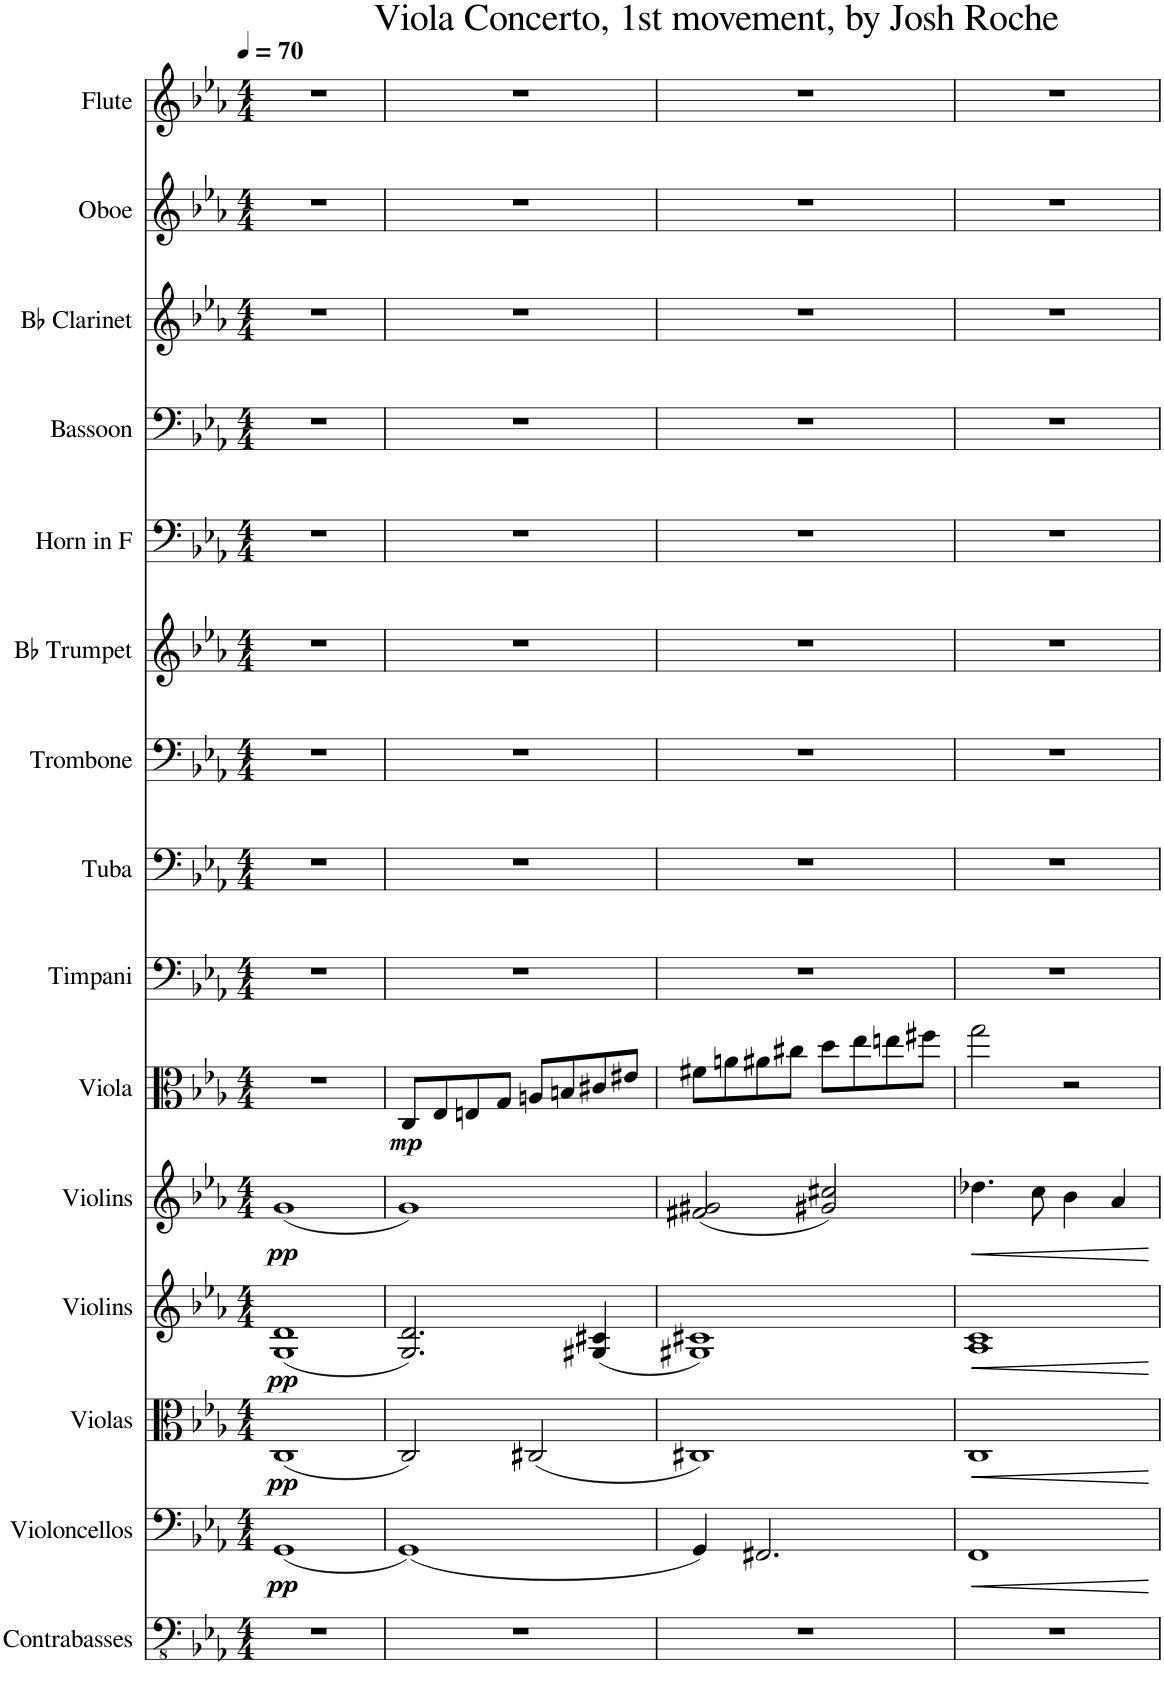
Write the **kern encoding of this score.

**kern	**kern	**dynam	**kern	**dynam	**kern	**dynam	**kern	**dynam	**kern	**dynam	**kern	**kern	**kern	**kern	**kern	**kern	**kern	**kern	**kern
*part15	*part14	*part14	*part13	*part13	*part12	*part12	*part11	*part11	*part10	*part10	*part9	*part8	*part7	*part6	*part5	*part4	*part3	*part2	*part1
*staff15	*staff14	*staff14	*staff13	*staff13	*staff12	*staff12	*staff11	*staff11	*staff10	*staff10	*staff9	*staff8	*staff7	*staff6	*staff5	*staff4	*staff3	*staff2	*staff1
*I"Contrabasses	*I"Violoncellos	*	*I"Violas	*	*I"Violins	*	*I"Violins	*	*I"Viola	*	*I"Timpani	*I"Tuba	*I"Trombone	*I"Bb Trumpet	*I"Horn in F	*I"Bassoon	*I"Bb Clarinet	*I"Oboe	*I"Flute
*I'Cbs.	*I'Vcs.	*	*I'Vlas.	*	*I'Vlns.	*	*I'Vlns.	*	*I'Vla.	*	*I'Timp.	*I'Tba.	*I'Tbn.	*I'Bb Tpt.	*	*I'Bsn.	*I'Bb Cl.	*I'Ob.	*I'Fl.
*clefFv4	*clefF4	*	*clefC3	*	*clefG2	*	*clefG2	*	*clefC3	*	*clefF4	*clefF4	*clefF4	*clefG2	*clefF4	*clefF4	*clefG2	*clefG2	*clefG2
*	*	*	*	*	*	*	*	*	*	*	*	*	*	*ITrd1c2	*ITrd4c7	*	*ITrd1c2	*	*
*k[b-e-a-]	*k[b-e-a-]	*	*k[b-e-a-]	*	*k[b-e-a-]	*	*k[b-e-a-]	*	*k[b-e-a-]	*	*k[b-e-a-]	*k[b-e-a-]	*k[b-e-a-]	*k[b-e-a-]	*k[b-e-a-]	*k[b-e-a-]	*k[b-e-a-]	*k[b-e-a-]	*k[b-e-a-]
*M4/4	*M4/4	*	*M4/4	*	*M4/4	*	*M4/4	*	*M4/4	*	*M4/4	*M4/4	*M4/4	*M4/4	*M4/4	*M4/4	*M4/4	*M4/4	*M4/4
*MM70	*MM70	*	*MM70	*	*MM70	*	*MM70	*	*MM70	*	*MM70	*MM70	*MM70	*MM70	*MM70	*MM70	*MM70	*MM70	*MM70
=1	=1	=1	=1	=1	=1	=1	=1	=1	=1	=1	=1	=1	=1	=1	=1	=1	=1	=1	=1
!	!	!	!	!	!	!	!	!	!	!	!	!	!	!	!	!	!	!	!LO:TX:a:t=Viola Concerto, 1st movement, by Josh Roche
!	!	!LO:DY:b	!	!LO:DY:b	!	!LO:DY:b	!	!LO:DY:b	!	!	!	!	!	!	!	!	!	!	!
1r	(1GG	pp	(1C	pp	(1G 1d	pp	(1g	pp	1r	.	1r	1r	1r	1r	1r	1r	1r	1r	1r
=2	=2	=2	=2	=2	=2	=2	=2	=2	=2	=2	=2	=2	=2	=2	=2	=2	=2	=2	=2
!	!	!	!	!	!	!	!	!	!	!LO:DY:b	!	!	!	!	!	!	!	!	!
1r	(1GG)	.	2C/)	.	2.G/ 2.d/)	.	1g)	.	8C/L	mp	1r	1r	1r	1r	1r	1r	1r	1r	1r
.	.	.	.	.	.	.	.	.	8E-/	.	.	.	.	.	.	.	.	.	.
.	.	.	.	.	.	.	.	.	8En/	.	.	.	.	.	.	.	.	.	.
.	.	.	.	.	.	.	.	.	8G/J	.	.	.	.	.	.	.	.	.	.
.	.	.	(2C#X/	.	.	.	.	.	8An/L	.	.	.	.	.	.	.	.	.	.
.	.	.	.	.	.	.	.	.	8Bn/	.	.	.	.	.	.	.	.	.	.
.	.	.	.	.	(4G#X/ 4c#X/	.	.	.	8c#X/	.	.	.	.	.	.	.	.	.	.
.	.	.	.	.	.	.	.	.	8e#X/J	.	.	.	.	.	.	.	.	.	.
=3	=3	=3	=3	=3	=3	=3	=3	=3	=3	=3	=3	=3	=3	=3	=3	=3	=3	=3	=3
1r	4GG/)	.	1C#X)	.	1G#X 1c#X)	.	(2f#X/ 2g#X/	.	8f#X\L	.	1r	1r	1r	1r	1r	1r	1r	1r	1r
.	.	.	.	.	.	.	.	.	8an\	.	.	.	.	.	.	.	.	.	.
.	2.FF#X/	.	.	.	.	.	.	.	8a#X\	.	.	.	.	.	.	.	.	.	.
.	.	.	.	.	.	.	.	.	8cc#X\J	.	.	.	.	.	.	.	.	.	.
.	.	.	.	.	.	.	2g#X/ 2cc#X/)	.	8dd\L	.	.	.	.	.	.	.	.	.	.
.	.	.	.	.	.	.	.	.	8ee-\	.	.	.	.	.	.	.	.	.	.
.	.	.	.	.	.	.	.	.	8een\	.	.	.	.	.	.	.	.	.	.
.	.	.	.	.	.	.	.	.	8ff#X\J	.	.	.	.	.	.	.	.	.	.
=4	=4	=4	=4	=4	=4	=4	=4	=4	=4	=4	=4	=4	=4	=4	=4	=4	=4	=4	=4
!	!	!LO:HP:b	!	!LO:HP:b	!	!LO:HP:b	!	!LO:HP:b	!	!	!	!	!	!	!	!	!	!	!
1r	1FF	<	1C	<	1A- 1c	<	4.dd-X\	<	2gg\	.	1r	1r	1r	1r	1r	1r	1r	1r	1r
.	.	.	.	.	.	.	8cc\	.	.	.	.	.	.	.	.	.	.	.	.
.	.	.	.	.	.	.	4b-\	.	2r	.	.	.	.	.	.	.	.	.	.
.	.	.	.	.	.	.	4a-/	.	.	.	.	.	.	.	.	.	.	.	.
.	.	[	.	[	.	[	.	[	.	.	.	.	.	.	.	.	.	.	.
=	=	=	=	=	=	=	=	=	=	=	=	=	=	=	=	=	=	=	=
*-	*-	*-	*-	*-	*-	*-	*-	*-	*-	*-	*-	*-	*-	*-	*-	*-	*-	*-	*-
